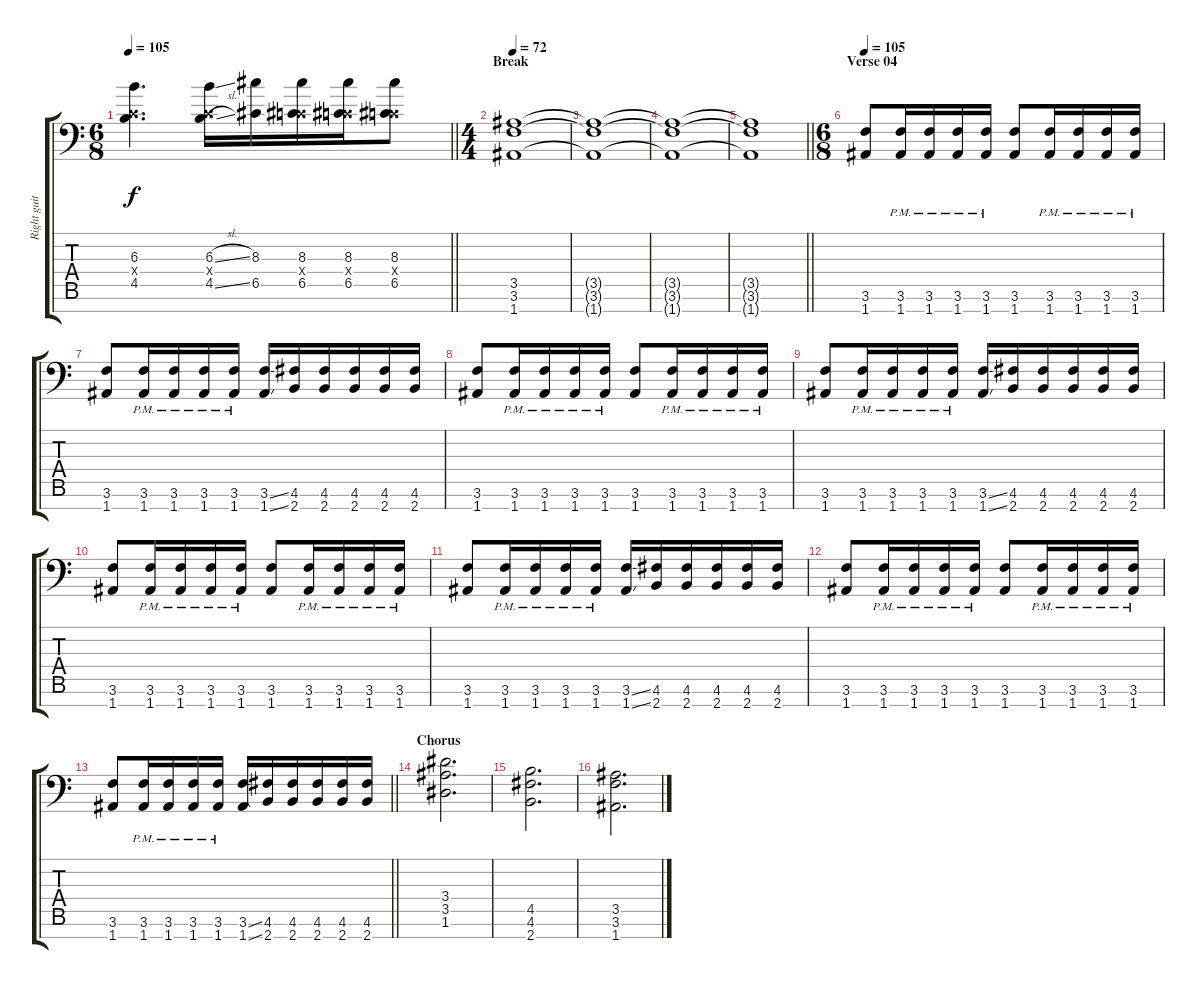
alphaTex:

\track ("Right guitar" "Right guit") {instrument overdrivenguitar}
\staff {score tabs}
\tuning (D4 A3 F3 C3 G2 D2 A1) {hide}
\ts (6 8)
\tempo 105
\clef f4
\barLineRight lightlight
\ks c
(6.3 0.4{x} 4.5).4{d dy f} (6.3{sl} 0.4{x} 4.5{sl}).16 (8.3 6.5).16 (8.3 0.4{x} 6.5).16 (8.3 0.4{x} 6.5).16 (8.3 0.4{x} 6.5).8 |
\ts (4 4)
\section ("" "Break")
\tempo 72
(3.5 3.6 1.7).1 |
(3.5{t} 3.6{t} 1.7{t}).1 |
(3.5{t} 3.6{t} 1.7{t}).1 |
\barLineRight lightlight
(3.5{t} 3.6{t} 1.7{t}).1 |
\ts (6 8)
\section ("" "Verse 04")
\tempo 105
(3.6 1.7).8 (3.6{pm} 1.7{pm}).16 (3.6{pm} 1.7{pm}).16 (3.6{pm} 1.7{pm}).16 (3.6{pm} 1.7{pm}).16 (3.6 1.7).8 (3.6{pm} 1.7{pm}).16 (3.6{pm} 1.7{pm}).16 (3.6{pm} 1.7{pm}).16 (3.6{pm} 1.7{pm}).16 |
(3.6 1.7).8 (3.6{pm} 1.7{pm}).16 (3.6{pm} 1.7{pm}).16 (3.6{pm} 1.7{pm}).16 (3.6{pm} 1.7{pm}).16 (3.6{ss} 1.7{ss}).16 (4.6 2.7).16 (4.6 2.7).16 (4.6 2.7).16 (4.6 2.7).16 (4.6 2.7).16 |
(3.6 1.7).8 (3.6{pm} 1.7{pm}).16 (3.6{pm} 1.7{pm}).16 (3.6{pm} 1.7{pm}).16 (3.6{pm} 1.7{pm}).16 (3.6 1.7).8 (3.6{pm} 1.7{pm}).16 (3.6{pm} 1.7{pm}).16 (3.6{pm} 1.7{pm}).16 (3.6{pm} 1.7{pm}).16 |
(3.6 1.7).8 (3.6{pm} 1.7{pm}).16 (3.6{pm} 1.7{pm}).16 (3.6{pm} 1.7{pm}).16 (3.6{pm} 1.7{pm}).16 (3.6{ss} 1.7{ss}).16 (4.6 2.7).16 (4.6 2.7).16 (4.6 2.7).16 (4.6 2.7).16 (4.6 2.7).16 |
(3.6 1.7).8 (3.6{pm} 1.7{pm}).16 (3.6{pm} 1.7{pm}).16 (3.6{pm} 1.7{pm}).16 (3.6{pm} 1.7{pm}).16 (3.6 1.7).8 (3.6{pm} 1.7{pm}).16 (3.6{pm} 1.7{pm}).16 (3.6{pm} 1.7{pm}).16 (3.6{pm} 1.7{pm}).16 |
(3.6 1.7).8 (3.6{pm} 1.7{pm}).16 (3.6{pm} 1.7{pm}).16 (3.6{pm} 1.7{pm}).16 (3.6{pm} 1.7{pm}).16 (3.6{ss} 1.7{ss}).16 (4.6 2.7).16 (4.6 2.7).16 (4.6 2.7).16 (4.6 2.7).16 (4.6 2.7).16 |
(3.6 1.7).8 (3.6{pm} 1.7{pm}).16 (3.6{pm} 1.7{pm}).16 (3.6{pm} 1.7{pm}).16 (3.6{pm} 1.7{pm}).16 (3.6 1.7).8 (3.6{pm} 1.7{pm}).16 (3.6{pm} 1.7{pm}).16 (3.6{pm} 1.7{pm}).16 (3.6{pm} 1.7{pm}).16 |
\barLineRight lightlight
(3.6 1.7).8 (3.6{pm} 1.7{pm}).16 (3.6{pm} 1.7{pm}).16 (3.6{pm} 1.7{pm}).16 (3.6{pm} 1.7{pm}).16 (3.6{ss} 1.7{ss}).16 (4.6 2.7).16 (4.6 2.7).16 (4.6 2.7).16 (4.6 2.7).16 (4.6 2.7).16 |
\section ("" "Chorus")
(3.4 3.5 1.6).2{d} |
(4.5 4.6 2.7).2{d} |
(3.5 3.6 1.7).2{d}
